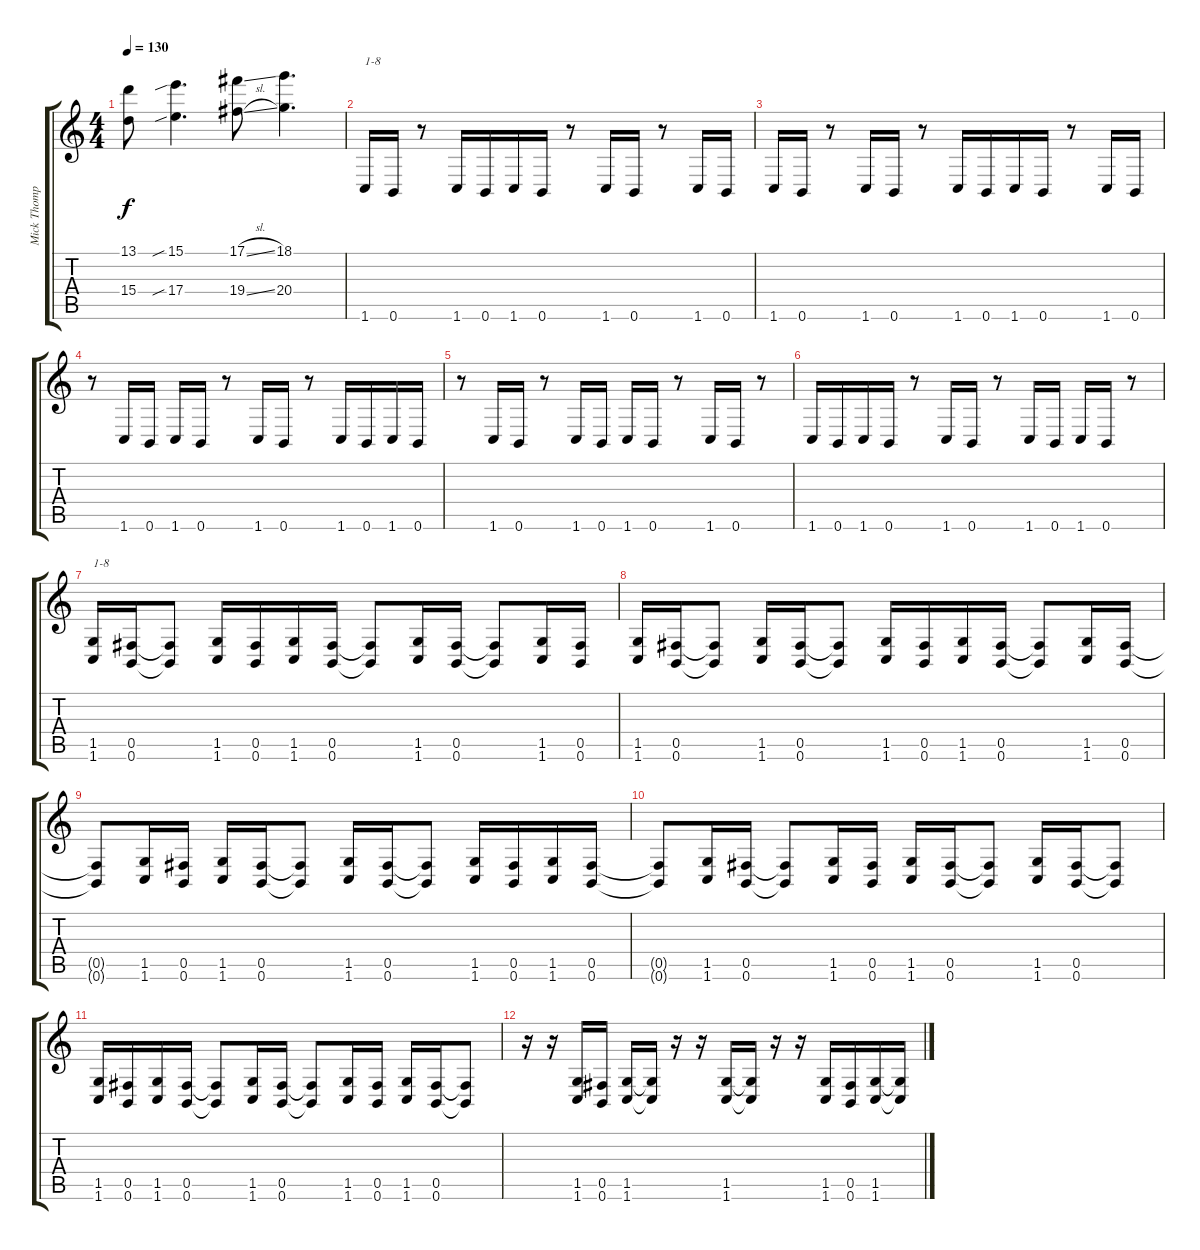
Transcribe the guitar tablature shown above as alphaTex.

\track ("Mick Thompson" "Mick Thomp") {instrument overdrivenguitar}
\staff {score tabs}
\tuning (Db4 Ab3 E3 B2 Gb2 B1) {hide}
\ts (4 4)
\tempo 130
\clef g2
\ks c
(13.1{t} 15.4{t}).8{dy f} (15.1{sib} 17.4{sib}).4{d} (17.1{sl} 19.4{sl}).8 (18.1 20.4).4{d} |
1.6.16{txt "1-8"} 0.6.16 r.8 1.6.16 0.6.16 1.6.16 0.6.16 r.8 1.6.16 0.6.16 r.8 1.6.16 0.6.16 |
1.6.16 0.6.16 r.8 1.6.16 0.6.16 r.8 1.6.16 0.6.16 1.6.16 0.6.16 r.8 1.6.16 0.6.16 |
r.8 1.6.16 0.6.16 1.6.16 0.6.16 r.8 1.6.16 0.6.16 r.8 1.6.16 0.6.16 1.6.16 0.6.16 |
r.8 1.6.16 0.6.16 r.8 1.6.16 0.6.16 1.6.16 0.6.16 r.8 1.6.16 0.6.16 r.8 |
1.6.16 0.6.16 1.6.16 0.6.16 r.8 1.6.16 0.6.16 r.8 1.6.16 0.6.16 1.6.16 0.6.16 r.8 |
(1.5 1.6).16{txt "1-8"} (0.5 0.6).16 (0.5{t} 0.6{t}).8 (1.5 1.6).16 (0.5 0.6).16 (1.5 1.6).16 (0.5 0.6).16 (0.5{t} 0.6{t}).8 (1.5 1.6).16 (0.5 0.6).16 (0.5{t} 0.6{t}).8 (1.5 1.6).16 (0.5 0.6).16 |
(1.5 1.6).16 (0.5 0.6).16 (0.5{t} 0.6{t}).8 (1.5 1.6).16 (0.5 0.6).16 (0.5{t} 0.6{t}).8 (1.5 1.6).16 (0.5 0.6).16 (1.5 1.6).16 (0.5 0.6).16 (0.5{t} 0.6{t}).8 (1.5 1.6).16 (0.5 0.6).16 |
(0.5{t} 0.6{t}).8 (1.5 1.6).16 (0.5 0.6).16 (1.5 1.6).16 (0.5 0.6).16 (0.5{t} 0.6{t}).8 (1.5 1.6).16 (0.5 0.6).16 (0.5{t} 0.6{t}).8 (1.5 1.6).16 (0.5 0.6).16 (1.5 1.6).16 (0.5 0.6).16 |
(0.5{t} 0.6{t}).8 (1.5 1.6).16 (0.5 0.6).16 (0.5{t} 0.6{t}).8 (1.5 1.6).16 (0.5 0.6).16 (1.5 1.6).16 (0.5 0.6).16 (0.5{t} 0.6{t}).8 (1.5 1.6).16 (0.5 0.6).16 (0.5{t} 0.6{t}).8 |
(1.5 1.6).16 (0.5 0.6).16 (1.5 1.6).16 (0.5 0.6).16 (0.5{t} 0.6{t}).8 (1.5 1.6).16 (0.5 0.6).16 (0.5{t} 0.6{t}).8 (1.5 1.6).16 (0.5 0.6).16 (1.5 1.6).16 (0.5 0.6).16 (0.5{t} 0.6{t}).8 |
r.16 r.16 (1.5 1.6).16 (0.5 0.6).16 (1.5 1.6).16 (1.5{t} 1.6{t}).16 r.16 r.16 (1.5 1.6).16 (1.5{t} 1.6{t}).16 r.16 r.16 (1.5 1.6).16 (0.5 0.6).16 (1.5 1.6).16 (1.5{t} 1.6{t}).16
